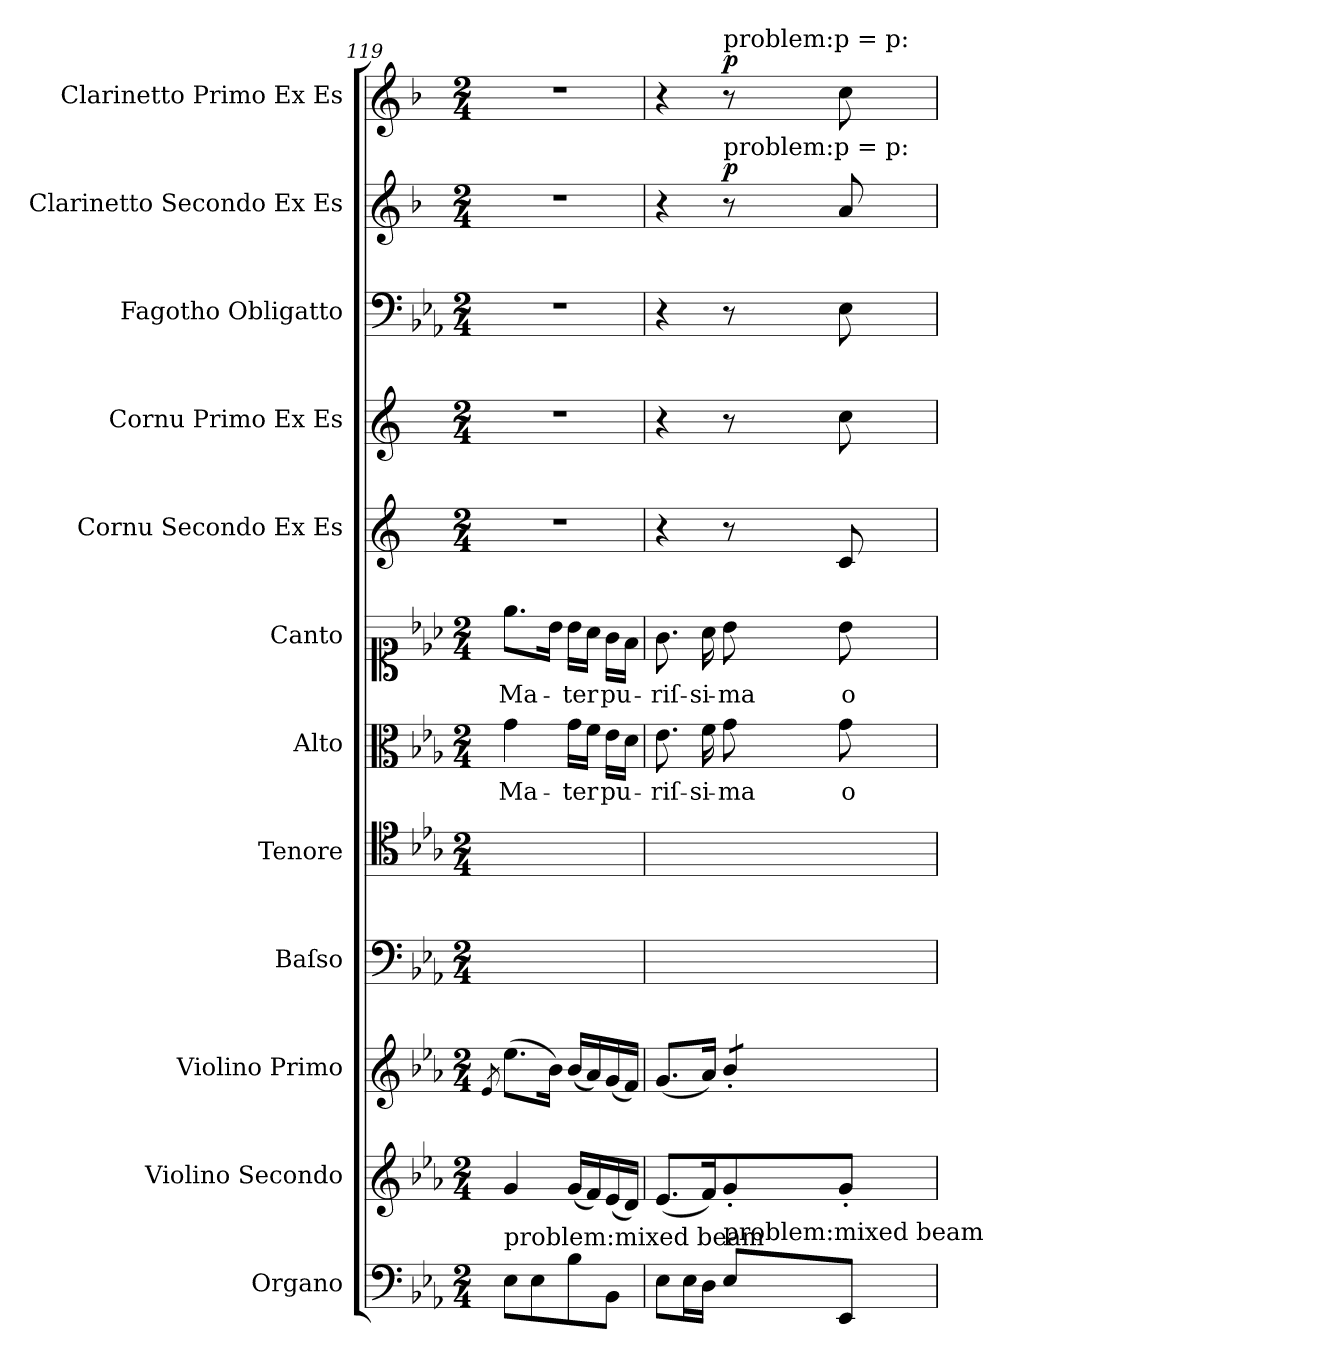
**kern	**kern	**kern	**kern	**kern	**kern	**text	**kern	**text	**kern	**kern	**kern	**kern	**dynam	**kern	**dynam
*part12	*part11	*part10	*part9	*part8	*part7	*part7	*part6	*part6	*part5	*part4	*part3	*part2	*part2	*part1	*part1
*staff12	*staff11	*staff10	*staff9	*staff8	*staff7	*staff7	*staff6	*staff6	*staff5	*staff4	*staff3	*staff2	*staff2	*staff1	*staff1
*I"Organo	*I"Violino Secondo	*I"Violino Primo	*I"Baſso	*I"Tenore	*I"Alto	*	*I"Canto	*	*I"Cornu Secondo Ex Es	*I"Cornu Primo Ex Es	*I"Fagotho Obligatto	*I"Clarinetto Secondo Ex Es	*	*I"Clarinetto Primo Ex Es	*
*I'Org	*	*I'Vno I	*I'B.	*I'T.	*I'A.	*	*I'C.	*	*	*I'Cor I	*I'Fag.	*	*	*I'Cor I	*
*clefF4	*clefG2	*clefG2	*clefF4	*clefC4	*clefC3	*	*clefC1	*	*clefG2	*clefG2	*clefF4	*clefG2	*	*clefG2	*
*	*	*	*	*	*	*	*	*	*ITrd5c9	*ITrd5c9	*	*ITrd1c2	*	*ITrd1c2	*
*k[b-e-a-]	*k[b-e-a-]	*k[b-e-a-]	*k[b-e-a-]	*k[b-e-a-]	*k[b-e-a-]	*	*k[b-e-a-]	*	*k[b-e-a-]	*k[b-e-a-]	*k[b-e-a-]	*k[b-e-a-]	*	*k[b-e-a-]	*
*c:	*c:	*c:	*c:	*c:	*c:	*	*c:	*	*c:	*c:	*c:	*c:	*	*c:	*
*M2/4	*M2/4	*M2/4	*M2/4	*M2/4	*M2/4	*	*M2/4	*	*M2/4	*M2/4	*M2/4	*M2/4	*	*M2/4	*
=119	=119	=119	=119	=119	=119	=119	=119	=119	=119	=119	=119	=119	=119	=119	=119
.	.	8qe-/	.	.	.	.	.	.	.	.	.	.	.	.	.
!LO:TX:a:t=problem&colon;mixed beam	!	!	!	!	!	!	!	!	!	!	!	!	!	!	!
8E-\L	4g/	(8.ee-\L	2ryy	2ryy	4g\	Ma-	8.ee-\L	Ma-	2r	2r	2r	2r	.	2r	.
8E-\	.	.	.	.	.	.	.	.	.	.	.	.	.	.	.
.	.	16b-\Jk)	.	.	.	.	16b-\Jk	.	.	.	.	.	.	.	.
8B-\	(16g/LL	(16b-/LL	.	.	16g\LL	-ter	16b-\LL	-ter	.	.	.	.	.	.	.
.	16f/)	16a-/)	.	.	16f\JJ	.	16a-\JJ	.	.	.	.	.	.	.	.
8BB-\J	(16e-/	(16g/	.	.	16e-\LL	pu-	16g\LL	pu-	.	.	.	.	.	.	.
.	16d/JJ)	16f/JJ)	.	.	16d\JJ	.	16f\JJ	.	.	.	.	.	.	.	.
=120	=120	=120	=120	=120	=120	=120	=120	=120	=120	=120	=120	=120	=120	=120	=120
8E-\L	(8.e-/L	(8.g/L	2ryy	2ryy	8.e-\	-riſ-	8.g\	-riſ-	4r	4r	4r	4r	.	4r	.
16E-\L	.	.	.	.	.	.	.	.	.	.	.	.	.	.	.
16D\JJ	16f/K)	16a-/Jk)	.	.	16f\	-si-	16a-\	-si-	.	.	.	.	.	.	.
!	!	!	!	!	!	!	!	!	!	!	!	!	!	!LO:TX:a:t=problem&colon;p = p&colon;	!
!	!	!	!	!	!	!	!	!	!	!	!	!LO:TX:a:t=problem&colon;p = p&colon;	!	!	!
!LO:TX:a:t=problem&colon;mixed beam	!	!	!	!	!	!	!	!	!	!	!	!	!	!	!
!	!	!	!	!	!	!	!	!	!	!	!	!	!LO:DY:a	!	!LO:DY:a
*	*	*tremolo	*	*	*	*	*	*	*	*	*	*	*	*	*
8E-/L	8g'/	8b-'/L	.	.	8g\	-ma	8b-\	-ma	8r	8r	8r	8r	p	8r	p
8EE-/J	8g'/J	8b-'/J	.	.	8g\	o-	8b-\	o-	8E-/	8e-\	8E-\	8g/	.	8b-\	.
*	*	*Xtremolo	*	*	*	*	*	*	*	*	*	*	*	*	*
=	=	=	=	=	=	=	=	=	=	=	=	=	=	=	=
*-	*-	*-	*-	*-	*-	*-	*-	*-	*-	*-	*-	*-	*-	*-	*-
